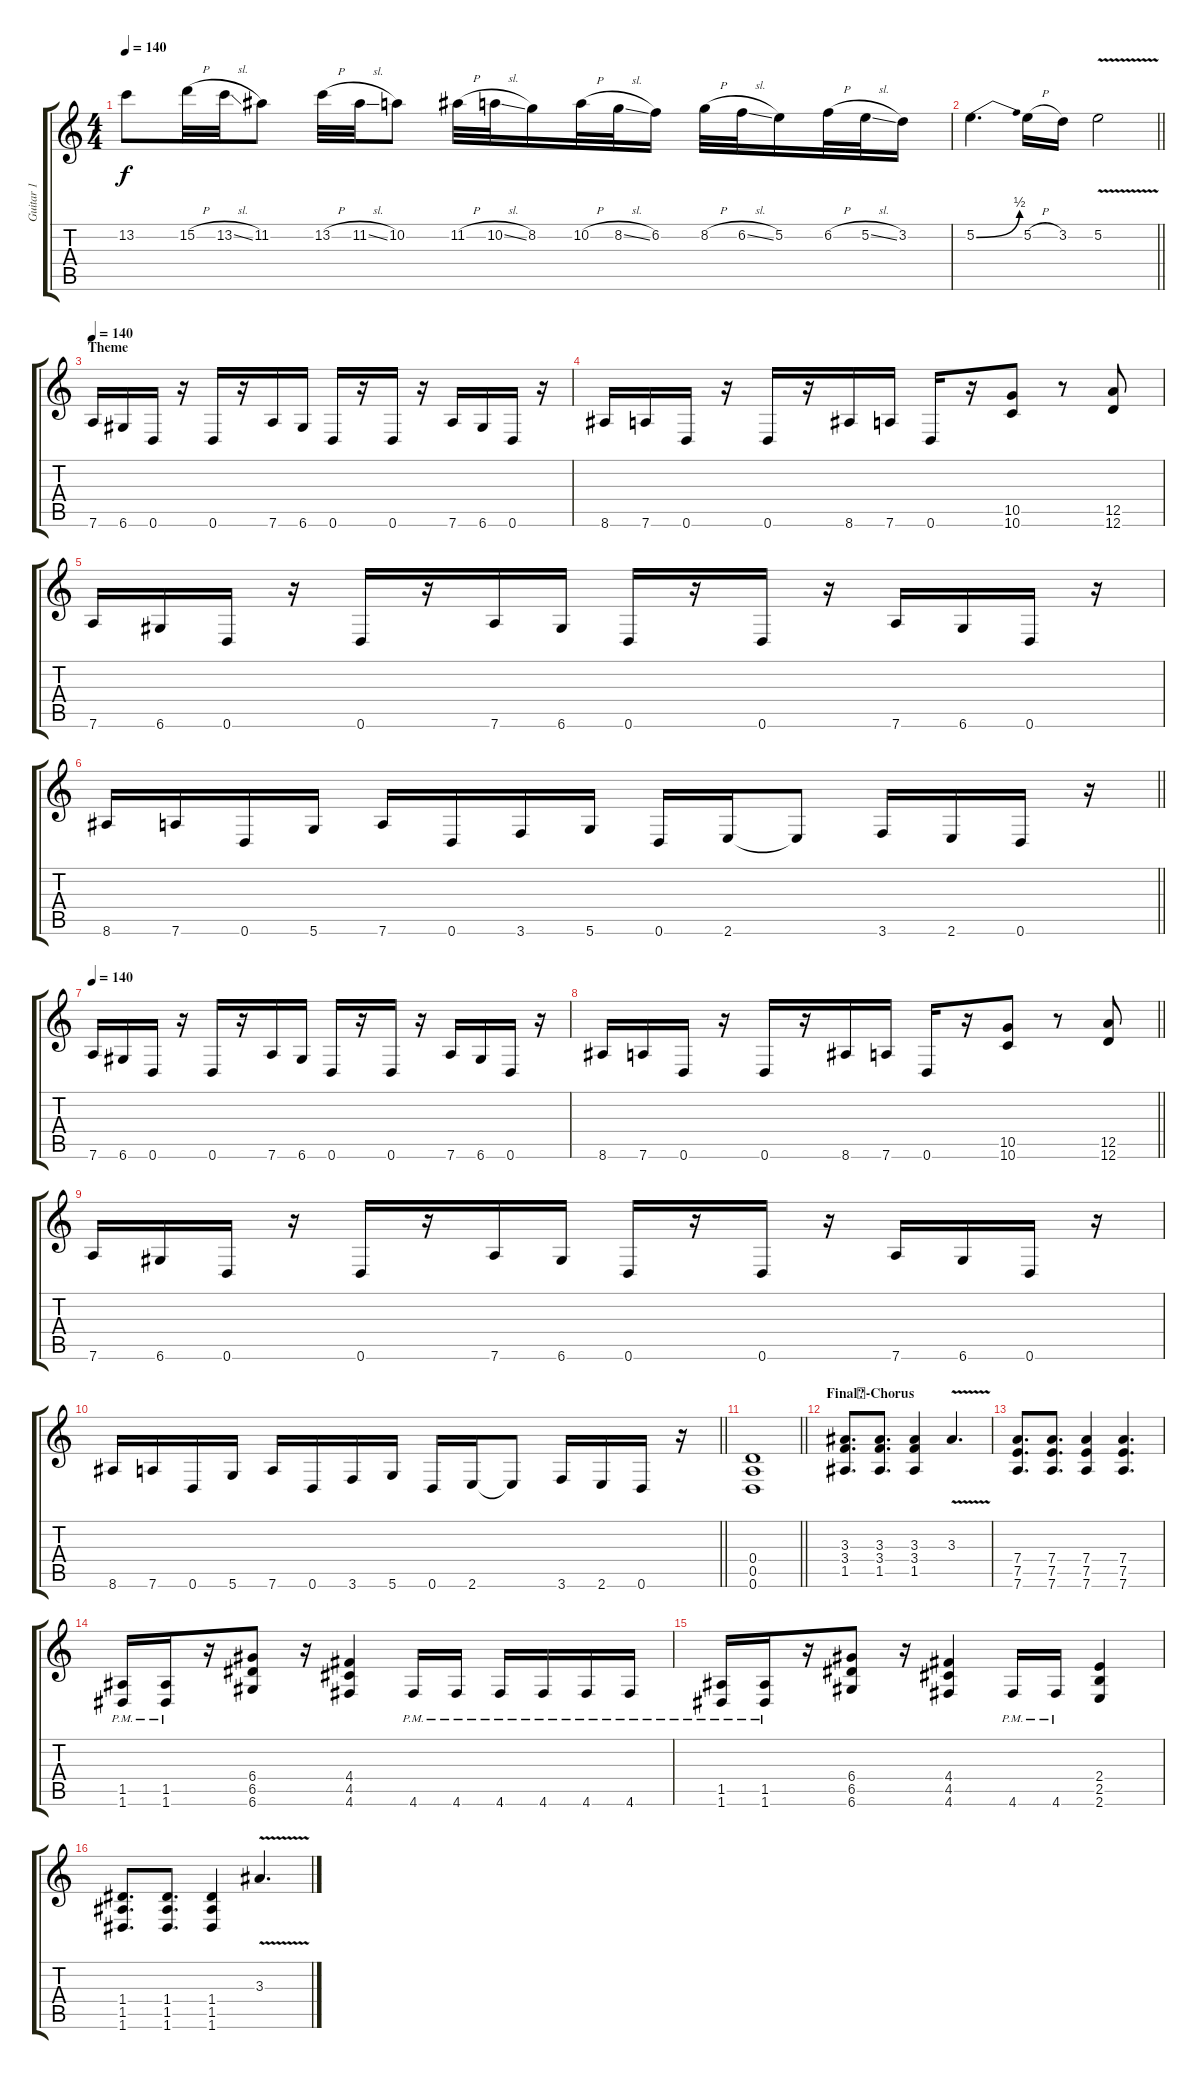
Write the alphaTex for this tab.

\track ("Guitar 1" "Guitar 1") {instrument distortionguitar}
\staff {score tabs}
\tuning (E4 B3 G3 D3 A2 D2) {hide}
\ts (4 4)
\tempo 140
\clef g2
\ks c
13.2.8{dy f} 15.2{h}.32 13.2{sl}.32 11.2.8 13.2{h}.32 11.2{sl}.32 10.2.8 11.2{h}.32 10.2{sl}.32 8.2.16 10.2{h}.32 8.2{sl}.32 6.2.16 8.2{h}.32 6.2{sl}.32 5.2.16 6.2{h}.32 5.2{sl}.32 3.2.16 |
\barLineRight lightlight
5.2{be (bend 0 0 60 2)}.4{d} 5.2{h}.16 3.2.16 5.2{v}.2 |
\section ("" "Theme")
\tempo 140
7.6.16 6.6.16 0.6.16 r.16 0.6.16 r.16 7.6.16 6.6.16 0.6.16 r.16 0.6.16 r.16 7.6.16 6.6.16 0.6.16 r.16 |
8.6.16 7.6.16 0.6.16 r.16 0.6.16 r.16 8.6.16 7.6.16 0.6.16 r.16 (10.5 10.6).8 r.8 (12.5 12.6).8 |
7.6.16 6.6.16 0.6.16 r.16 0.6.16 r.16 7.6.16 6.6.16 0.6.16 r.16 0.6.16 r.16 7.6.16 6.6.16 0.6.16 r.16 |
\barLineRight lightlight
8.6.16 7.6.16 0.6.16 5.6.16 7.6.16 0.6.16 3.6.16 5.6.16 0.6.16 2.6.16 2.6{t}.8 3.6.16 2.6.16 0.6.16 r.16 |
\tempo 140
7.6.16 6.6.16 0.6.16 r.16 0.6.16 r.16 7.6.16 6.6.16 0.6.16 r.16 0.6.16 r.16 7.6.16 6.6.16 0.6.16 r.16 |
\barLineRight lightlight
8.6.16 7.6.16 0.6.16 r.16 0.6.16 r.16 8.6.16 7.6.16 0.6.16 r.16 (10.5 10.6).8 r.8 (12.5 12.6).8 |
7.6.16 6.6.16 0.6.16 r.16 0.6.16 r.16 7.6.16 6.6.16 0.6.16 r.16 0.6.16 r.16 7.6.16 6.6.16 0.6.16 r.16 |
\barLineRight lightlight
8.6.16 7.6.16 0.6.16 5.6.16 7.6.16 0.6.16 3.6.16 5.6.16 0.6.16 2.6.16 2.6{t}.8 3.6.16 2.6.16 0.6.16 r.16 |
\barLineRight lightlight
(0.4 0.5 0.6).1 |
\section ("" "Final\u001f-Chorus")
(3.3 3.4 1.5).8{d} (3.3 3.4 1.5).8{d} (3.3 3.4 1.5).4 3.3{v}.4{d} |
(7.4 7.5 7.6).8{d} (7.4 7.5 7.6).8{d} (7.4 7.5 7.6).4 (7.4 7.5 7.6).4{d} |
(1.5{pm} 1.6{pm}).16 (1.5{pm} 1.6{pm}).16 r.16 (6.4 6.5 6.6).8 r.16 (4.4 4.5 4.6).4 4.6{pm}.16 4.6{pm}.16 4.6{pm}.16 4.6{pm}.16 4.6{pm}.16 4.6{pm}.16 |
(1.5{pm} 1.6{pm}).16 (1.5{pm} 1.6{pm}).16 r.16 (6.4 6.5 6.6).8 r.16 (4.4 4.5 4.6).4 4.6{pm}.16 4.6{pm}.16 (2.4 2.5 2.6).4 |
(1.4 1.5 1.6).8{d} (1.4 1.5 1.6).8{d} (1.4 1.5 1.6).4 3.3{v}.4{d}
